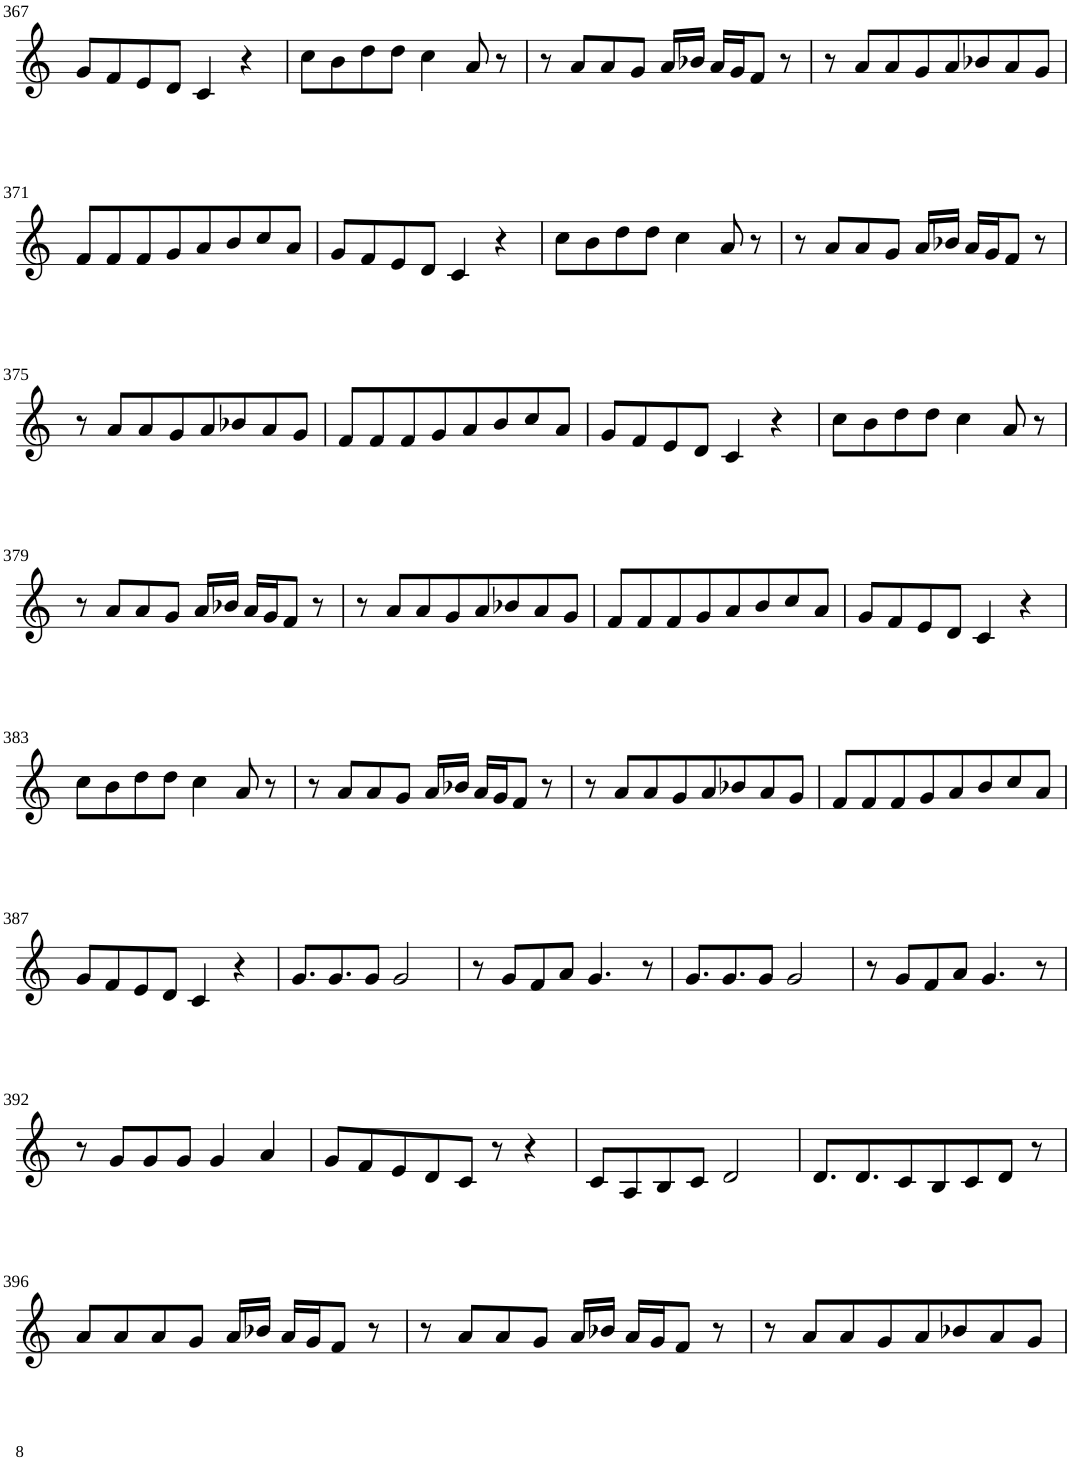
**kern
*part1
*staff1
*I"Violin
!!LO:PB:g=z
*clefG2
*k[]
*M8/8
=367
8g/L
8f/
8e/
8d/J
4c/
4r
=368
8cc\L
8b\
8dd\
8dd\J
4cc\
8a/
8r
=369
8r
8a/L
8a/
8g/J
16a/LL
16b-X/JJ
16a/LL
16g/J
8f/J
8r
=370
8r
8a/L
8a/
8g/
8a/
8b-X/
8a/
8g/J
!!LO:LB:g=z
=371
8f/L
8f/
8f/
8g/
8a/
8b/
8cc/
8a/J
=372
8g/L
8f/
8e/
8d/J
4c/
4r
=373
8cc\L
8b\
8dd\
8dd\J
4cc\
8a/
8r
=374
8r
8a/L
8a/
8g/J
16a/LL
16b-X/JJ
16a/LL
16g/J
8f/J
8r
!!LO:LB:g=z
=375
8r
8a/L
8a/
8g/
8a/
8b-X/
8a/
8g/J
=376
8f/L
8f/
8f/
8g/
8a/
8b/
8cc/
8a/J
=377
8g/L
8f/
8e/
8d/J
4c/
4r
=378
8cc\L
8b\
8dd\
8dd\J
4cc\
8a/
8r
!!LO:LB:g=z
=379
8r
8a/L
8a/
8g/J
16a/LL
16b-X/JJ
16a/LL
16g/J
8f/J
8r
=380
8r
8a/L
8a/
8g/
8a/
8b-X/
8a/
8g/J
=381
8f/L
8f/
8f/
8g/
8a/
8b/
8cc/
8a/J
=382
8g/L
8f/
8e/
8d/J
4c/
4r
!!LO:LB:g=z
=383
8cc\L
8b\
8dd\
8dd\J
4cc\
8a/
8r
=384
8r
8a/L
8a/
8g/J
16a/LL
16b-X/JJ
16a/LL
16g/J
8f/J
8r
=385
8r
8a/L
8a/
8g/
8a/
8b-X/
8a/
8g/J
=386
8f/L
8f/
8f/
8g/
8a/
8b/
8cc/
8a/J
!!LO:LB:g=z
=387
8g/L
8f/
8e/
8d/J
4c/
4r
=388
8.g/L
8.g/
8g/J
2g/
=389
8r
8g/L
8f/
8a/J
4.g/
8r
=390
8.g/L
8.g/
8g/J
2g/
=391
8r
8g/L
8f/
8a/J
4.g/
8r
!!LO:LB:g=z
=392
8r
8g/L
8g/
8g/J
4g/
4a/
=393
8g/L
8f/
8e/
8d/
8c/J
8r
4r
=394
8c/L
8A/
8B/
8c/J
2d/
=395
8.d/L
8.d/
8c/
8B/
8c/
8d/J
8r
!!LO:LB:g=z
=396
8a/L
8a/
8a/
8g/J
16a/LL
16b-X/JJ
16a/LL
16g/J
8f/J
8r
=397
8r
8a/L
8a/
8g/J
16a/LL
16b-X/JJ
16a/LL
16g/J
8f/J
8r
=398
8r
8a/L
8a/
8g/
8a/
8b-X/
8a/
8g/J
=
*-
